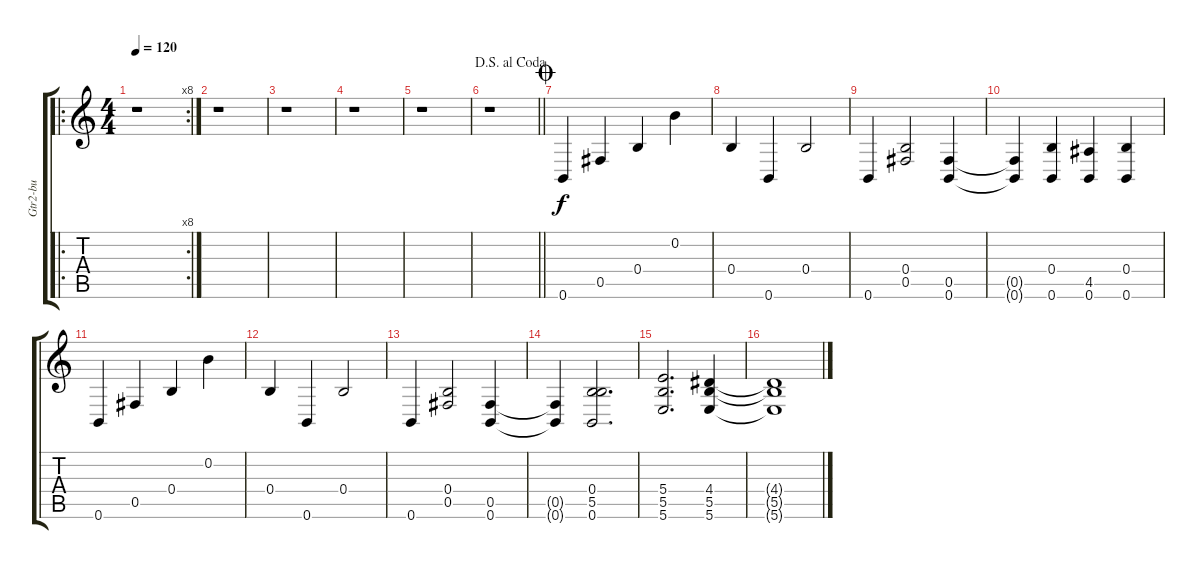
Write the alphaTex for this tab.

\track ("Gtr2-bu" "Gtr2-bu") {mute instrument acousticguitarsteel}
\staff {score tabs}
\tuning (Eb4 B3 Gb3 B2 Gb2 B1) {hide}
\ro
\rc 8
\ts (4 4)
\tempo 120
\clef g2
\ks c
r.1{dy f} |
r.1 |
r.1 |
r.1 |
r.1 |
\jump dalsegnoalcoda
\barLineRight lightlight
r.1 |
\jump coda
0.6.4 0.5.4 0.4.4 0.2.4 |
0.4.4 0.6.4 0.4.2 |
0.6.4 (0.4 0.5).2 (0.5 0.6).4 |
(0.5{t} 0.6{t}).4 (0.4 0.6).4 (4.5 0.6).4 (0.4 0.6).4 |
0.6.4 0.5.4 0.4.4 0.2.4 |
0.4.4 0.6.4 0.4.2 |
0.6.4 (0.4 0.5).2 (0.5 0.6).4 |
(0.5{t} 0.6{t}).4 (0.4 5.5 0.6).2{d} |
(5.4 5.5 5.6).2{d} (4.4 5.5 5.6).4 |
(4.4{t} 5.5{t} 5.6{t}).1
